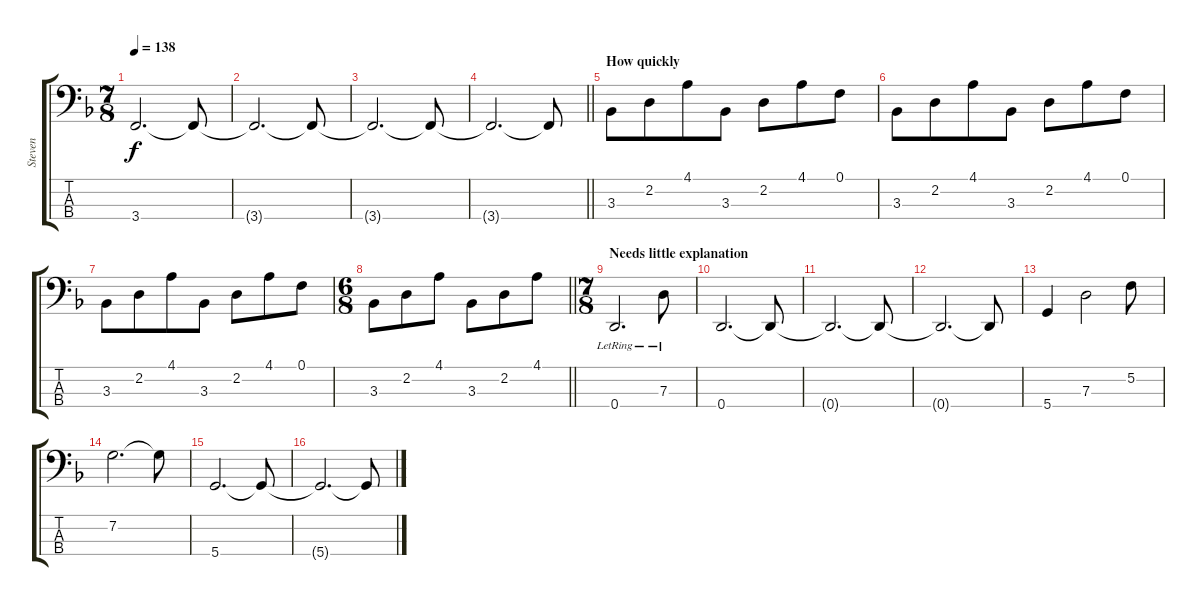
\track ("Steven" "Steven") {instrument electricbasspick}
\staff {score tabs}
\tuning (F2 C2 G1 D1) {hide}
\ts (7 8)
\tempo 138
\clef f4
\ks f
3.4.2{d dy f} 3.4{t}.8 |
3.4{t}.2{d} 3.4{t}.8 |
3.4{t}.2{d} 3.4{t}.8 |
\barLineRight lightlight
3.4{t}.2{d} 3.4{t}.8 |
\section ("" "How quickly")
3.3.8 2.2.8 4.1.8 3.3.8 2.2.8 4.1.8 0.1.8 |
3.3.8 2.2.8 4.1.8 3.3.8 2.2.8 4.1.8 0.1.8 |
3.3.8 2.2.8 4.1.8 3.3.8 2.2.8 4.1.8 0.1.8 |
\ts (6 8)
\barLineRight lightlight
3.3.8 2.2.8 4.1.8 3.3.8 2.2.8 4.1.8 |
\ts (7 8)
\section ("" "Needs little explanation")
0.4{lr}.2{d} 7.3{lr}.8 |
0.4.2{d} 0.4{t}.8 |
0.4{t}.2{d} 0.4{t}.8 |
0.4{t}.2{d} 0.4{t}.8 |
5.4.4 7.3.2 5.2.8 |
7.2.2{d} 7.2{t}.8 |
5.4.2{d} 5.4{t}.8 |
5.4{t}.2{d} 5.4{t}.8
